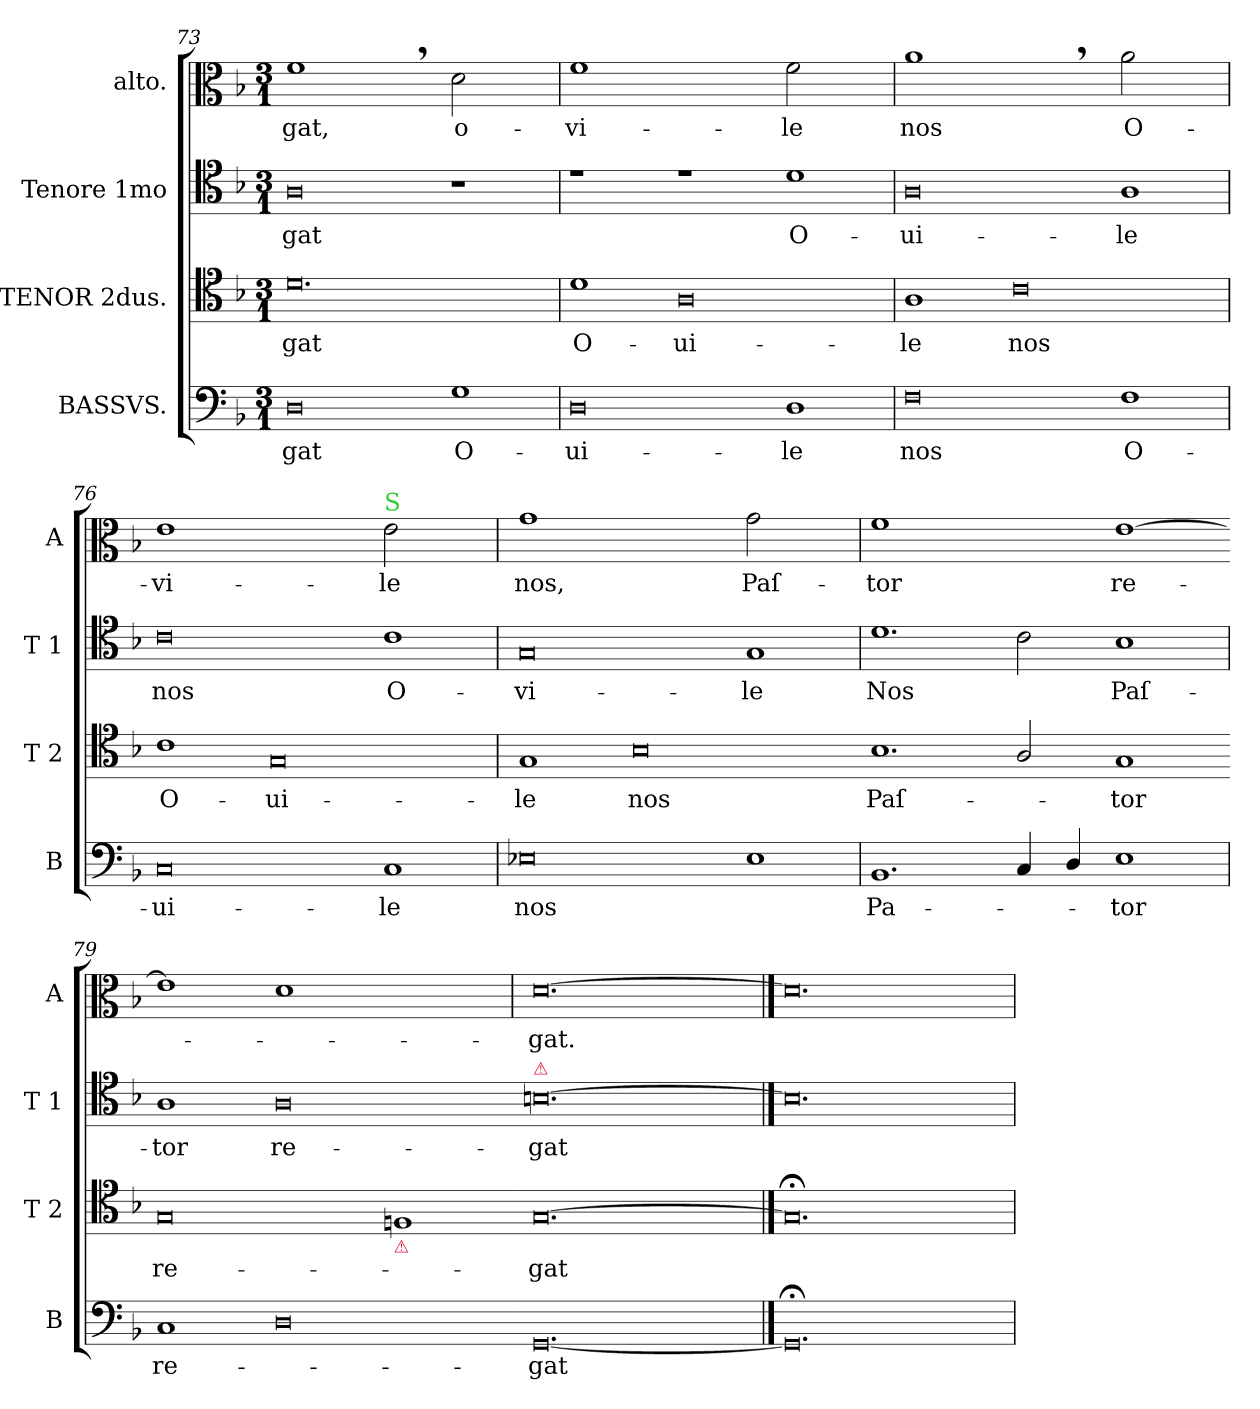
**kern	**text	**kern	**text	**kern	**text	**kern	**text
*part4	*part4	*part3	*part3	*part2	*part2	*part1	*part1
*staff4	*staff4	*staff3	*staff3	*staff2	*staff2	*staff1	*staff1
*I"BASSVS.	*	*I"TENOR 2dus.	*	*I"Tenore 1mo	*	*I"alto.	*
*I'B	*	*I'T 2	*	*I'T 1	*	*I'A	*
*clefF4	*	*clefC4	*	*clefC4	*	*clefC3	*
*k[b-]	*	*k[b-]	*	*k[b-]	*	*k[b-]	*
*M3/1	*	*M3/1	*	*M3/1	*	*M3/1	*
=73	=73	=73	=73	=73	=73	=73	=73
!	!	!	!	!	!	!LO:N:vis=1	!
0D	-gat	0.d	-gat	0A	-gat	0f,<	-gat,
!	!	!	!	!	!	!LO:N:vis=2	!
1G	O-	.	.	1r	.	1d	o-
=74	=74	=74	=74	=74	=74	=74	=74
!	!	!	!	!	!	!LO:N:vis=1	!
0D	-ui-	1d	O-	1re	.	0f	-vi-
.	.	0A	-ui-	1re	.	.	.
!	!	!	!	!	!	!LO:N:vis=2	!
1D	-le	.	.	1d	O-	1f	-le
=75	=75	=75	=75	=75	=75	=75	=75
!	!	!	!	!	!	!LO:N:vis=1	!
0F	nos	1A	-le	0A	-ui-	0a,<	nos
.	.	0c	nos	.	.	.	.
!	!	!	!	!	!	!LO:N:vis=2	!
1F	O-	.	.	1A	-le	1a	O-
=76	=76	=76	=76	=76	=76	=76	=76
!	!	!	!LO:LY:i	!	!	!LO:N:vis=1	!
0C	-ui-	1c	O-	0c	nos	0e	-vi-
!	!	!	!LO:LY:i	!	!	!	!
.	.	0G	-ui-	.	.	.	.
!	!	!	!	!	!	!LO:TX:a:color=limegreen:t=S	!
!	!	!	!	!	!	!LO:N:vis=2	!
1C	-le	.	.	1c	O-	1e	-le
=77	=77	=77	=77	=77	=77	=77	=77
!	!	!	!LO:LY:i	!	!	!LO:N:vis=1	!
0E-X	nos	1G	-le	0G	-vi-	0g	nos,
!	!	!	!LO:LY:i	!	!	!	!
.	.	0B-	nos	.	.	.	.
!	!	!	!	!	!	!LO:N:vis=2	!
1E-	.	.	.	1G	-le	1g	Paſ-
=78	=78	=78-	=78	=78	=78	=78	=78
!	!	!	!	!	!	!LO:N:vis=1	!
1.BB-	Pa-	1.B-	Paſ-	1.d	Nos	0f	-tor
4C/	.	2A/	.	2c\	.	.	.
4D/	.	.	.	.	.	.	.
1E	-tor	1G	tor	1B-	Paſ-	[1e	re-
=79	=79-	=79-	=79-	=79	=79-	=79-	=79-
1C	re-	0G	re-	1A	-tor	1e]	.
!	!	!	!	!	!	!LO:N:vis=1	!
0D	.	.	.	0A	re-	0d	.
!	!	!LO:TX:b:color=crimson:t=⚠	!	!	!	!	!
.	.	1Fn	.	.	.	.	.
=80-	=80	=80-	=80	=80-	=80	=80	=80
!	!	!	!	!LO:TX:a:color=crimson:t=⚠	!	!	!
[0.GG/	-gat	[0.G\	-gat	[0.Bn\	-gat	[0.d\	-gat.
==81	==81	==81	==81	==81	==81	==81	==81
0.GG;<;/]	.	0.G;<;\]	.	0.B\]	.	0.d\]	.
=	=	=	=	=	=	=	=
*-	*-	*-	*-	*-	*-	*-	*-
